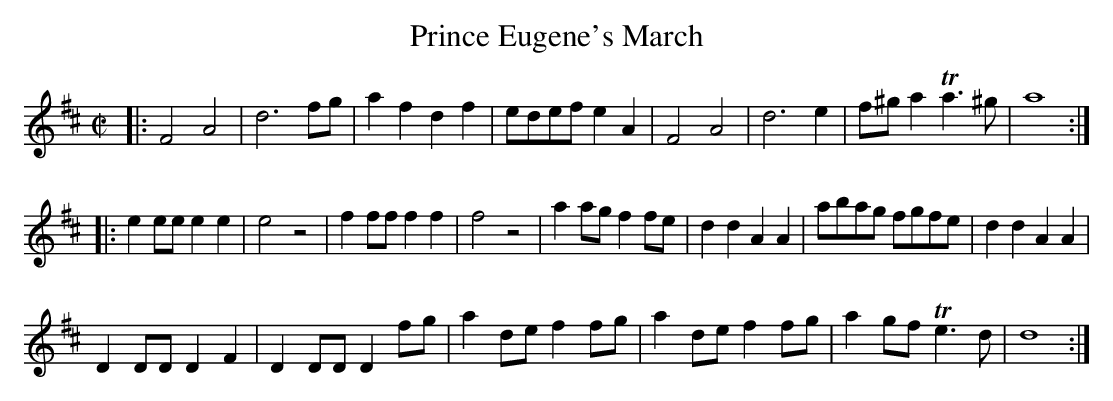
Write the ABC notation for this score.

X:1
T: Prince Eugene's March
M: C|
L: 1/8
K: D
|:\
F4 A4 | d6 fg | a2f2 d2f2 | edef e2A2 |\
F4 A4 | d6 e2 | f^ga2 Ta3^g | a8 :|
|:\
e2ee e2e2 | e4 z4 | f2ff f2f2 | f4 z4 |\
a2ag f2fe | d2d2 A2A2 | abag fgfe | d2d2 A2A2 |
D2DD D2F2 | D2DD D2fg | a2de  f2fg  |  a2de f2fg |\
a2gf Te3d | d8 :|
